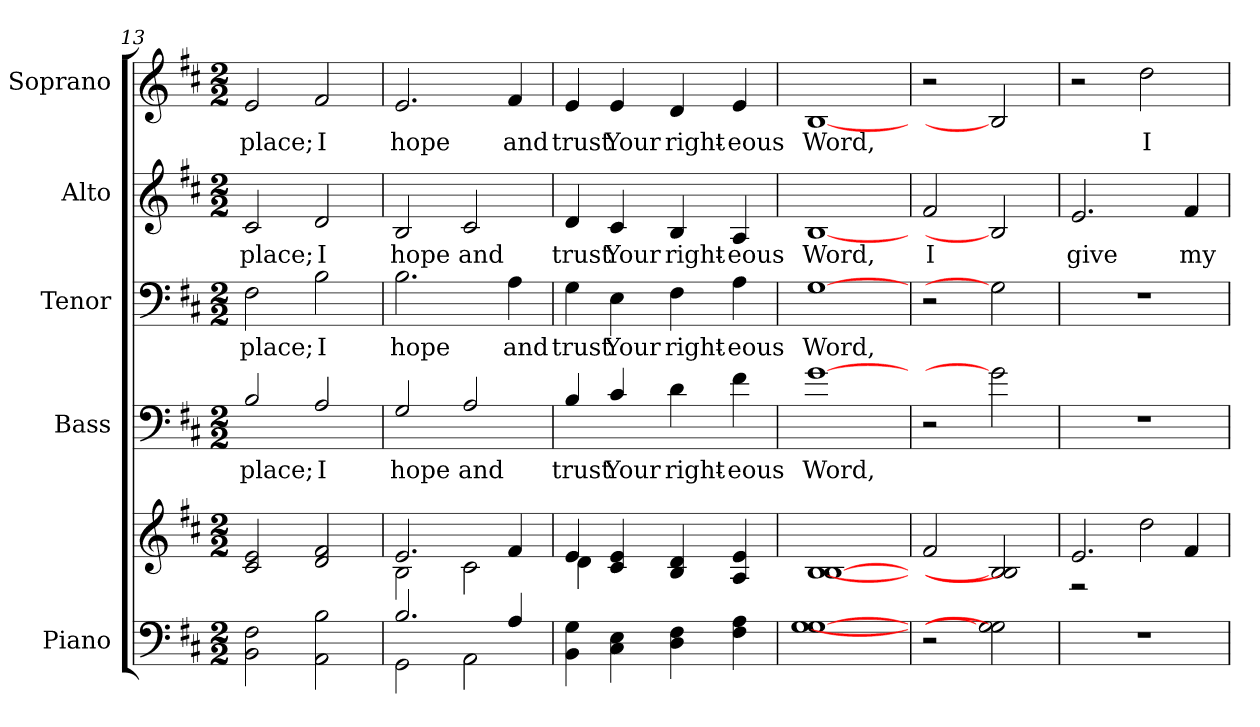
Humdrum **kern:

**kern	**kern	**kern	**text	**kern	**text	**kern	**text	**kern	**text
*part5	*part5	*part4	*part4	*part3	*part3	*part2	*part2	*part1	*part1
*staff6	*staff5	*staff4	*staff4	*staff3	*staff3	*staff2	*staff2	*staff1	*staff1
*I"Piano	*	*I"Bass	*	*I"Tenor	*	*I"Alto	*	*I"Soprano	*
*I'Pno.	*	*I'B.	*	*I'T.	*	*I'A.	*	*I'S.	*
!!LO:PB:g=z
*clefF4	*clefG2	*clefF4	*	*clefF4	*	*clefG2	*	*clefG2	*
*	*	*ITrd7c12	*	*	*	*	*	*	*
*k[f#c#]	*k[f#c#]	*k[f#c#]	*	*k[f#c#]	*	*k[f#c#]	*	*k[f#c#]	*
*D:	*D:	*D:	*	*D:	*	*D:	*	*D:	*
*M2/2	*M2/2	*M2/2	*	*M2/2	*	*M2/2	*	*M2/2	*
=13	=13	=13	=13	=13	=13	=13	=13	=13	=13
!	!	!	!LO:LY:b:color=#000000	!	!	!	!	!	!
!	!	!	!	!	!LO:LY:b:color=#000000	!	!	!	!
!	!	!	!	!	!	!	!LO:LY:b:color=#000000	!	!
!	!	!	!	!	!	!	!	!	!LO:LY:b:color=#000000
2BBi\ 2F#i	2c#i/ 2ei	2BBi/	place;	2F#i\	place;	2c#i/	place;	2ei/	place;
!	!	!	!LO:LY:b:color=#000000	!	!	!	!	!	!
!	!	!	!	!	!LO:LY:b:color=#000000	!	!	!	!
!	!	!	!	!	!	!	!LO:LY:b:color=#000000	!	!
!	!	!	!	!	!	!	!	!	!LO:LY:b:color=#000000
2AAi\ 2Bi	2di/ 2f#i	2AAi/	I	2Bi\	I	2di/	I	2f#i/	I
=14	=14	=14	=14	=14	=14	=14	=14	=14	=14
*^	*^	*	*	*	*	*	*	*	*
!	!	!	!	!	!LO:LY:b:color=#000000	!	!	!	!	!	!
!	!	!	!	!	!	!	!LO:LY:b:color=#000000	!	!	!	!
!	!	!	!	!	!	!	!	!	!LO:LY:b:color=#000000	!	!
!	!	!	!	!	!	!	!	!	!	!	!LO:LY:b:color=#000000
2.Bi/	2GGi\	2.ei/	2Bi\	2GGi/	hope	2.Bi\	hope	2Bi/	hope	2.ei/	hope
!	!	!	!	!	!LO:LY:b:color=#000000	!	!	!	!	!	!
!	!	!	!	!	!	!	!	!	!LO:LY:b:color=#000000	!	!
.	2AAi\	.	2c#i\	2AAi/	and	.	.	2c#i/	and	.	.
!	!	!	!	!	!	!	!LO:LY:b:color=#000000	!	!	!	!
!	!	!	!	!	!	!	!	!	!	!	!LO:LY:b:color=#000000
4Ai/	.	4f#i/	.	.	.	4Ai\	and	.	.	4f#i/	and
*v	*v	*	*	*	*	*	*	*	*	*	*
=15	=15	=15	=15	=15	=15	=15	=15	=15	=15	=15
!	!	!	!	!LO:LY:b:color=#000000	!	!	!	!	!	!
!	!	!	!	!	!	!LO:LY:b:color=#000000	!	!	!	!
!	!	!	!	!	!	!	!	!LO:LY:b:color=#000000	!	!
!	!	!	!	!	!	!	!	!	!	!LO:LY:b:color=#000000
4BBi\ 4Gi	4ei/	4di\	4BBi/	trust	4Gi\	trust	4di/	trust	4ei/	trust
!	!	!	!	!LO:LY:b:color=#000000	!	!	!	!	!	!
!	!	!	!	!	!	!LO:LY:b:color=#000000	!	!	!	!
!	!	!	!	!	!	!	!	!LO:LY:b:color=#000000	!	!
!	!	!	!	!	!	!	!	!	!	!LO:LY:b:color=#000000
4C#i\ 4Ei	4c#i/ 4ei	2.ryy	4C#i/	Your	4Ei\	Your	4c#i/	Your	4ei/	Your
!	!	!	!	!LO:LY:b:color=#000000	!	!	!	!	!	!
!	!	!	!	!	!	!LO:LY:b:color=#000000	!	!	!	!
!	!	!	!	!	!	!	!	!LO:LY:b:color=#000000	!	!
!	!	!	!	!	!	!	!	!	!	!LO:LY:b:color=#000000
4Di\ 4F#i	4Bi/ 4di	.	4Di\	right-	4F#i\	right-	4Bi/	right-	4di/	right-
!	!	!	!	!LO:LY:b:color=#000000	!	!	!	!	!	!
!	!	!	!	!	!	!LO:LY:b:color=#000000	!	!	!	!
!	!	!	!	!	!	!	!	!LO:LY:b:color=#000000	!	!
!	!	!	!	!	!	!	!	!	!	!LO:LY:b:color=#000000
4F#i\ 4Ai	4Ai/ 4ei	.	4F#i\	-eous	4Ai\	-eous	4Ai/	-eous	4ei/	-eous
*	*v	*v	*	*	*	*	*	*	*	*
=16	=16	=16	=16	=16	=16	=16	=16	=16	=16
!	!	!	!LO:LY:b:color=#000000	!	!	!	!	!	!
!	!	!	!	!	!LO:LY:b:color=#000000	!	!	!	!
!	!	!	!	!	!	!	!LO:LY:b:color=#000000	!	!
!	!	!	!	!	!	!	!	!	!LO:LY:b:color=#000000
[1Gi [1Gi	[1Bi [1Bi	[1Gi	Word,	[1Gi	Word,	[1Bi	Word,	[1Bi	Word,
=17	=17	=17	=17	=17	=17	=17	=17	=17	=17
!	!	!	!	!	!	!	!LO:LY:b:color=#000000	!	!
2r	2f#i/	2r	.	2r	.	2f#i/	I	2r	.
2Gi] 2Gi]	2Bi] 2Bi]	2Gi]	.	2Gi]	.	2Bi]	.	2Bi]	.
=18	=18	=18	=18	=18	=18	=18	=18	=18	=18
*	*^	*	*	*	*	*	*	*	*
!	!	!	!	!	!	!	!	!LO:LY:b:color=#000000	!	!
1r	2.ei/	2r	1r	.	1r	.	2.ei/	give	2r	.
!	!	!	!	!	!	!	!	!	!	!LO:LY:b:color=#000000
.	.	2ddi\	.	.	.	.	.	.	2ddi\	I
!	!	!	!	!	!	!	!	!LO:LY:b:color=#000000	!	!
.	4f#i/	.	.	.	.	.	4f#i/	my-	.	.
*	*v	*v	*	*	*	*	*	*	*	*
=	=	=	=	=	=	=	=	=	=
*-	*-	*-	*-	*-	*-	*-	*-	*-	*-
